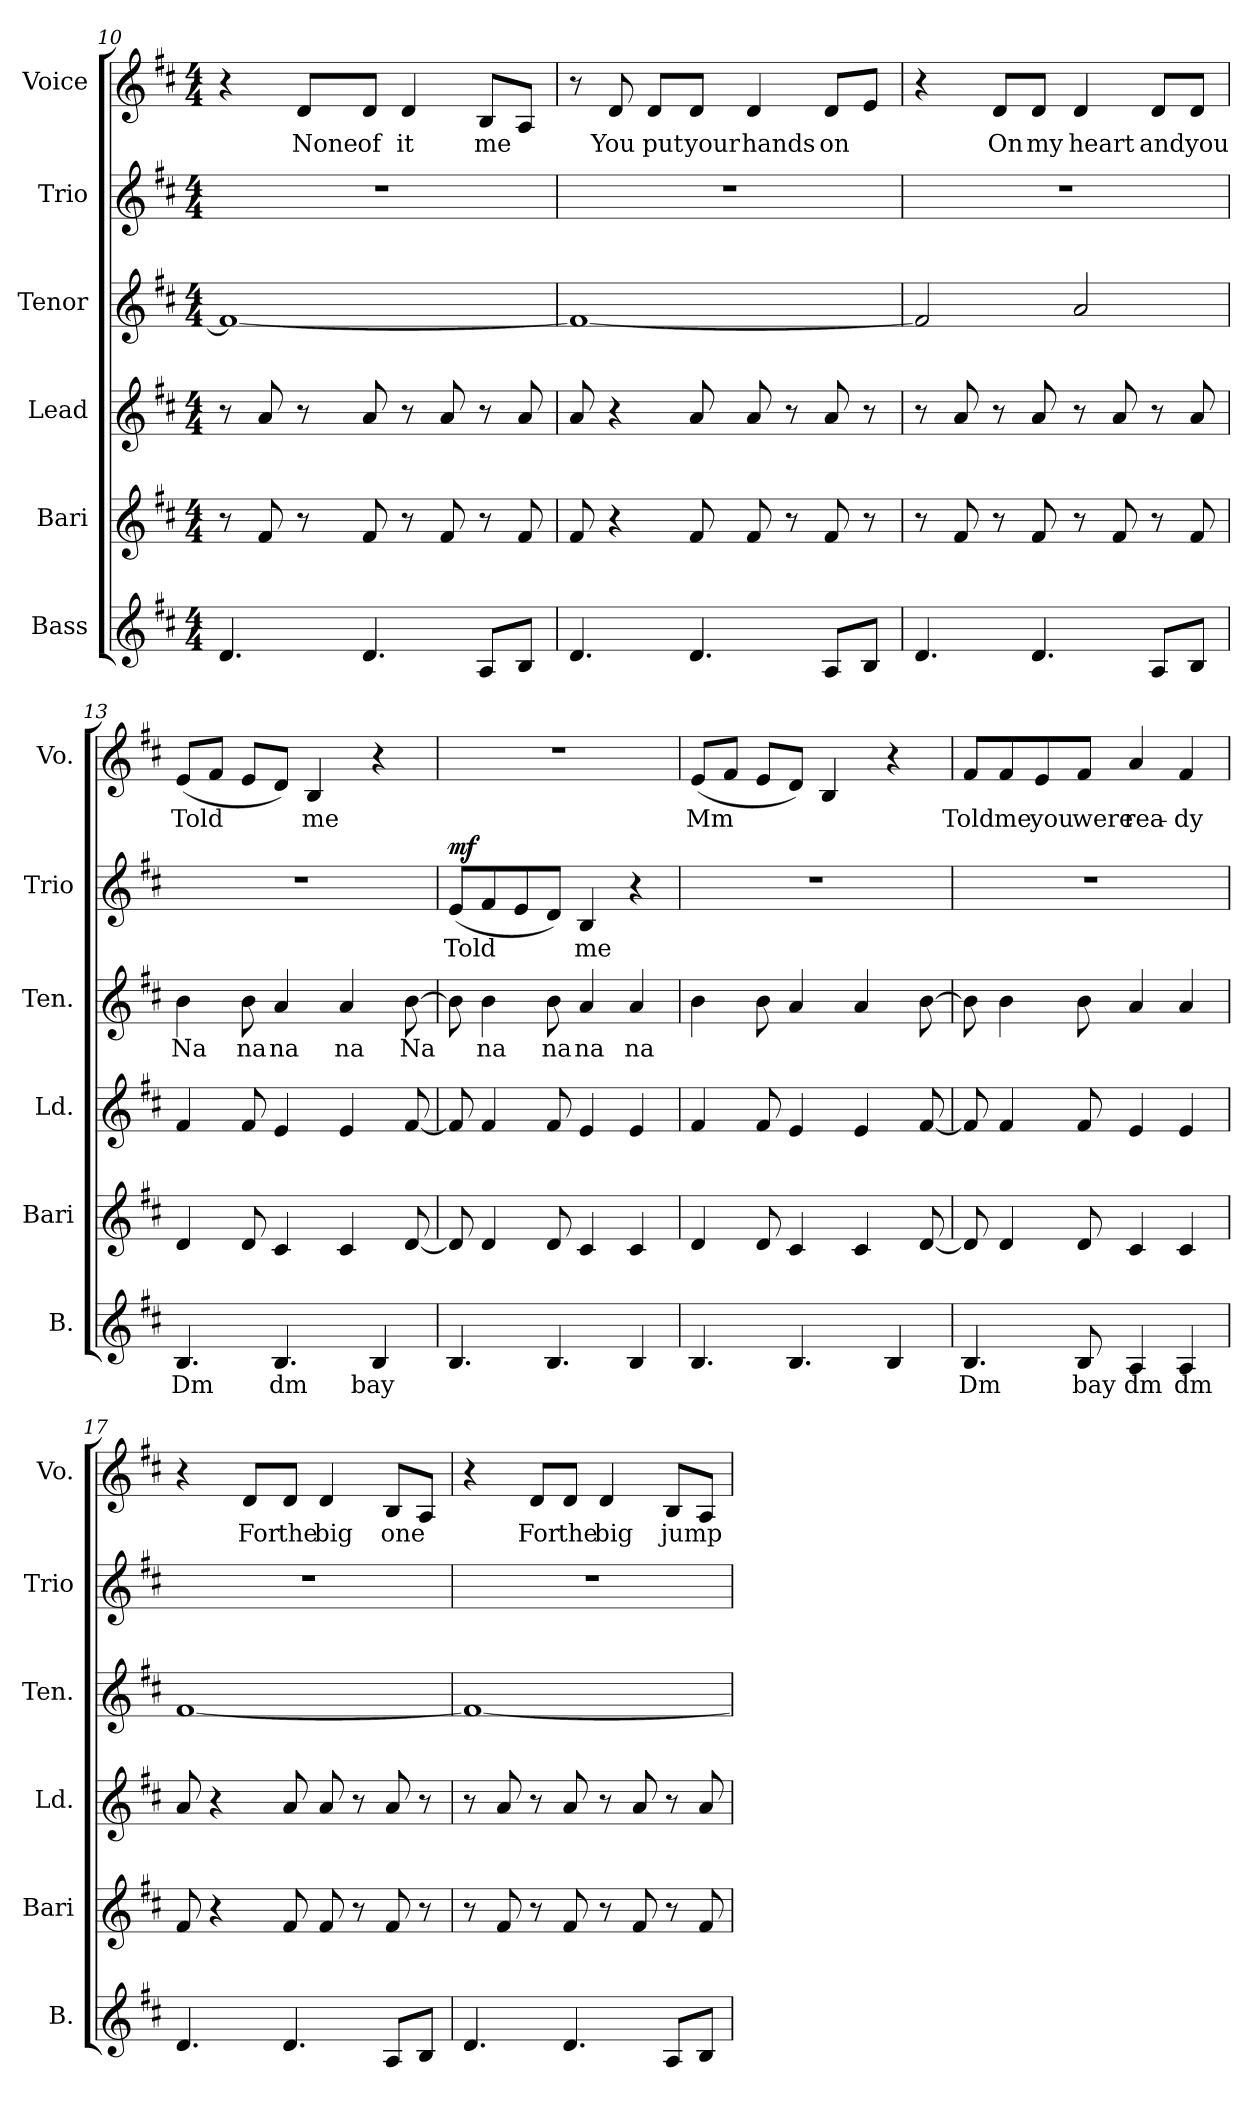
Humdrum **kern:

**kern	**text	**kern	**kern	**kern	**text	**kern	**text	**dynam	**kern	**text
*part6	*part6	*part5	*part4	*part3	*part3	*part2	*part2	*part2	*part1	*part1
*staff6	*staff6	*staff5	*staff4	*staff3	*staff3	*staff2	*staff2	*staff2	*staff1	*staff1
*I"Bass	*	*I"Bari	*I"Lead	*I"Tenor	*	*I"Trio	*	*	*I"Voice	*
*I'B.	*	*I'Bari	*I'Ld.	*I'Ten.	*	*I'Trio	*	*	*I'Vo.	*
!!LO:LB:g=z
*clefG2	*	*clefG2	*clefG2	*clefG2	*	*clefG2	*	*	*clefG2	*
*k[f#c#]	*	*k[f#c#]	*k[f#c#]	*k[f#c#]	*	*k[f#c#]	*	*	*k[f#c#]	*
*M4/4	*	*M4/4	*M4/4	*M4/4	*	*M4/4	*	*	*M4/4	*
=10	=10	=10	=10	=10	=10	=10	=10	=10	=10	=10
4.d/	.	8r	8r	1f#_	.	1r	.	.	4r	.
.	.	8f#/	8a/	.	.	.	.	.	.	.
!	!	!	!	!	!	!	!	!	!	!LO:LY:b
.	.	8r	8r	.	.	.	.	.	8d/L	None
!	!	!	!	!	!	!	!	!	!	!LO:LY:b
4.d/	.	8f#/	8a/	.	.	.	.	.	8d/J	of
!	!	!	!	!	!	!	!	!	!	!LO:LY:b
.	.	8r	8r	.	.	.	.	.	4d/	it
.	.	8f#/	8a/	.	.	.	.	.	.	.
!	!	!	!	!	!	!	!	!	!	!LO:LY:b
8A/L	.	8r	8r	.	.	.	.	.	8B/L	me
8B/J	.	8f#/	8a/	.	.	.	.	.	8A/J	.
=11	=11	=11	=11	=11	=11	=11	=11	=11	=11	=11
4.d/	.	8f#/	8a/	1f#_	.	1r	.	.	8r	.
!	!	!	!	!	!	!	!	!	!	!LO:LY:b
.	.	4r	4r	.	.	.	.	.	8d/	You
!	!	!	!	!	!	!	!	!	!	!LO:LY:b
.	.	.	.	.	.	.	.	.	8d/L	put
!	!	!	!	!	!	!	!	!	!	!LO:LY:b
4.d/	.	8f#/	8a/	.	.	.	.	.	8d/J	your
!	!	!	!	!	!	!	!	!	!	!LO:LY:b
.	.	8f#/	8a/	.	.	.	.	.	4d/	hands
.	.	8r	8r	.	.	.	.	.	.	.
!	!	!	!	!	!	!	!	!	!	!LO:LY:b
8A/L	.	8f#/	8a/	.	.	.	.	.	8d/L	on
8B/J	.	8r	8r	.	.	.	.	.	8e/J	.
=12	=12	=12	=12	=12	=12	=12	=12	=12	=12	=12
4.d/	.	8r	8r	2f#/]	.	1r	.	.	4r	.
.	.	8f#/	8a/	.	.	.	.	.	.	.
!	!	!	!	!	!	!	!	!	!	!LO:LY:b
.	.	8r	8r	.	.	.	.	.	8d/L	On
!	!	!	!	!	!	!	!	!	!	!LO:LY:b
4.d/	.	8f#/	8a/	.	.	.	.	.	8d/J	my
!	!	!	!	!	!	!	!	!	!	!LO:LY:b
.	.	8r	8r	2a/	.	.	.	.	4d/	heart
.	.	8f#/	8a/	.	.	.	.	.	.	.
!	!	!	!	!	!	!	!	!	!	!LO:LY:b
8A/L	.	8r	8r	.	.	.	.	.	8d/L	and
!	!	!	!	!	!	!	!	!	!	!LO:LY:b
8B/J	.	8f#/	8a/	.	.	.	.	.	8d/J	you
!!LO:PB:g=z
=13	=13	=13	=13	=13	=13	=13	=13	=13	=13	=13
!	!LO:LY:b	!	!	!	!LO:LY:b	!	!	!	!	!LO:LY:b
4.B/	Dm	4d/	4f#/	4b\	Na	1r	.	.	(<8e/L	Told
.	.	.	.	.	.	.	.	.	8f#/J	.
!	!	!	!	!	!LO:LY:b	!	!	!	!	!
.	.	8d/	8f#/	8b\	na	.	.	.	8e/L	.
!	!LO:LY:b	!	!	!	!LO:LY:b	!	!	!	!	!
4.B/	dm	4c#/	4e/	4a/	na	.	.	.	8d/J)	.
!	!	!	!	!	!	!	!	!	!	!LO:LY:b
.	.	.	.	.	.	.	.	.	4B/	me
!	!	!	!	!	!LO:LY:b	!	!	!	!	!
.	.	4c#/	4e/	4a/	na	.	.	.	.	.
!	!LO:LY:b	!	!	!	!	!	!	!	!	!
4B/	bay	.	.	.	.	.	.	.	4r	.
!	!	!	!	!	!LO:LY:b	!	!	!	!	!
.	.	[8d/	[8f#/	[8b\	Na	.	.	.	.	.
=14	=14	=14	=14	=14	=14	=14	=14	=14	=14	=14
!	!	!	!	!	!	!	!LO:LY:b	!LO:DY:b	!	!
4.B/	.	8d/]	8f#/]	8b\]	.	(<8e/L	Told	mf	1r	.
!	!	!	!	!	!LO:LY:b	!	!	!	!	!
.	.	4d/	4f#/	4b\	na	8f#/	.	.	.	.
.	.	.	.	.	.	8e/	.	.	.	.
!	!	!	!	!	!LO:LY:b	!	!	!	!	!
4.B/	.	8d/	8f#/	8b\	na	8d/J)	.	.	.	.
!	!	!	!	!	!LO:LY:b	!	!LO:LY:b	!	!	!
.	.	4c#/	4e/	4a/	na	4B/	me	.	.	.
!	!	!	!	!	!LO:LY:b	!	!	!	!	!
4B/	.	4c#/	4e/	4a/	na	4r	.	.	.	.
=15	=15	=15	=15	=15	=15	=15	=15	=15	=15	=15
!	!	!	!	!	!	!	!	!	!	!LO:LY:b
4.B/	.	4d/	4f#/	4b\	.	1r	.	.	(<8e/L	Mm
.	.	.	.	.	.	.	.	.	8f#/J	.
.	.	8d/	8f#/	8b\	.	.	.	.	8e/L	.
4.B/	.	4c#/	4e/	4a/	.	.	.	.	8d/J)	.
.	.	.	.	.	.	.	.	.	4B/	.
.	.	4c#/	4e/	4a/	.	.	.	.	.	.
4B/	.	.	.	.	.	.	.	.	4r	.
.	.	[8d/	[8f#/	[8b\	.	.	.	.	.	.
=16	=16	=16	=16	=16	=16	=16	=16	=16	=16	=16
!	!LO:LY:b	!	!	!	!	!	!	!	!	!LO:LY:b
4.B/	Dm	8d/]	8f#/]	8b\]	.	1r	.	.	8f#/L	Told
!	!	!	!	!	!	!	!	!	!	!LO:LY:b
.	.	4d/	4f#/	4b\	.	.	.	.	8f#/	me
!	!	!	!	!	!	!	!	!	!	!LO:LY:b
.	.	.	.	.	.	.	.	.	8e/	you
!	!LO:LY:b	!	!	!	!	!	!	!	!	!LO:LY:b
8B/	bay	8d/	8f#/	8b\	.	.	.	.	8f#/J	were
!	!LO:LY:b	!	!	!	!	!	!	!	!	!LO:LY:b
4A/	dm	4c#/	4e/	4a/	.	.	.	.	4a/	rea-
!	!LO:LY:b	!	!	!	!	!	!	!	!	!LO:LY:b
4A/	dm	4c#/	4e/	4a/	.	.	.	.	4f#/	-dy
!!LO:LB:g=z
=17	=17	=17	=17	=17	=17	=17	=17	=17	=17	=17
4.d/	.	8f#/	8a/	[1f#	.	1r	.	.	4r	.
.	.	4r	4r	.	.	.	.	.	.	.
!	!	!	!	!	!	!	!	!	!	!LO:LY:b
.	.	.	.	.	.	.	.	.	8d/L	For
!	!	!	!	!	!	!	!	!	!	!LO:LY:b
4.d/	.	8f#/	8a/	.	.	.	.	.	8d/J	the
!	!	!	!	!	!	!	!	!	!	!LO:LY:b
.	.	8f#/	8a/	.	.	.	.	.	4d/	big
.	.	8r	8r	.	.	.	.	.	.	.
!	!	!	!	!	!	!	!	!	!	!LO:LY:b
8A/L	.	8f#/	8a/	.	.	.	.	.	8B/L	one
8B/J	.	8r	8r	.	.	.	.	.	8A/J	.
=18	=18	=18	=18	=18	=18	=18	=18	=18	=18	=18
4.d/	.	8r	8r	1f#_	.	1r	.	.	4r	.
.	.	8f#/	8a/	.	.	.	.	.	.	.
!	!	!	!	!	!	!	!	!	!	!LO:LY:b
.	.	8r	8r	.	.	.	.	.	8d/L	For
!	!	!	!	!	!	!	!	!	!	!LO:LY:b
4.d/	.	8f#/	8a/	.	.	.	.	.	8d/J	the
!	!	!	!	!	!	!	!	!	!	!LO:LY:b
.	.	8r	8r	.	.	.	.	.	4d/	big
.	.	8f#/	8a/	.	.	.	.	.	.	.
!	!	!	!	!	!	!	!	!	!	!LO:LY:b
8A/L	.	8r	8r	.	.	.	.	.	8B/L	jump
8B/J	.	8f#/	8a/	.	.	.	.	.	8A/J	.
=	=	=	=	=	=	=	=	=	=	=
*-	*-	*-	*-	*-	*-	*-	*-	*-	*-	*-
